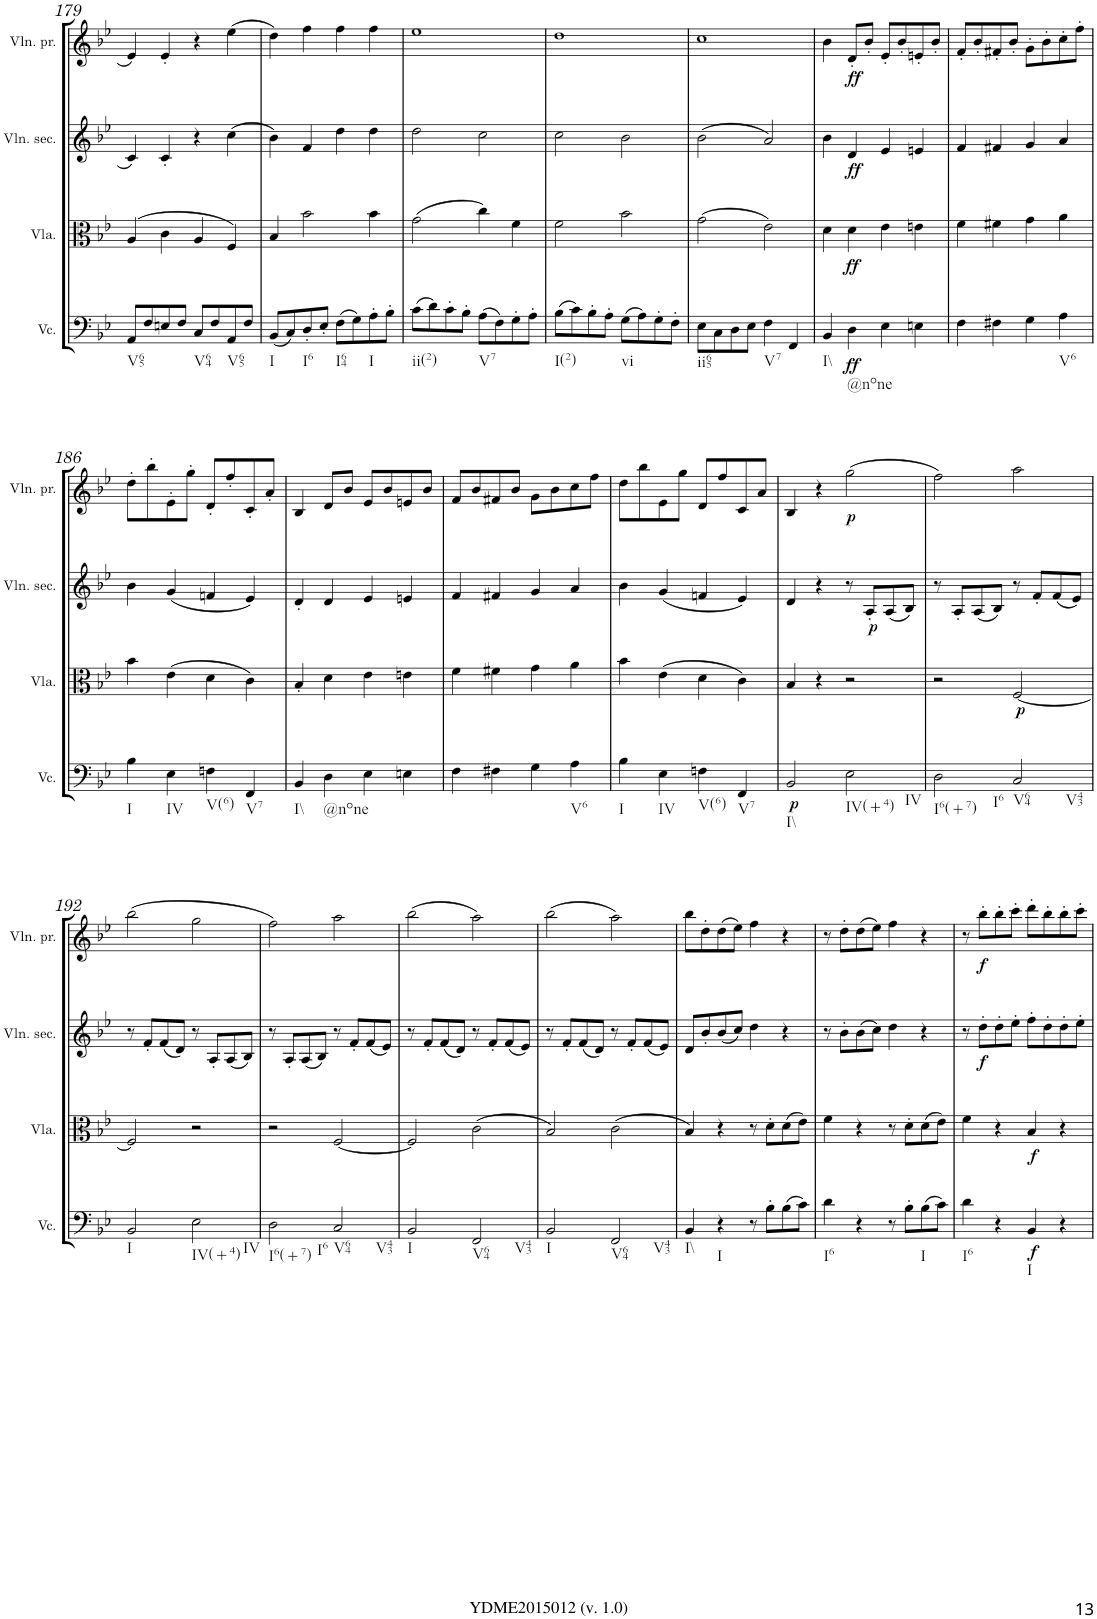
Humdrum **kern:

**kern	**dynam	**kern	**dynam	**kern	**dynam	**kern	**dynam
*part4	*part4	*part3	*part3	*part2	*part2	*part1	*part1
*staff4	*staff4	*staff3	*staff3	*staff2	*staff2	*staff1	*staff1
*I"Violoncelle	*	*I"Viola	*	*I"Violino secondo	*	*I"Violino primo	*
*I'Vc.	*	*I'Vla.	*	*I'Vln. sec.	*	*I'Vln. pr.	*
!!LO:PB:g=z
*clefF4	*	*clefC3	*	*clefG2	*	*clefG2	*
*k[b-e-]	*	*k[b-e-]	*	*k[b-e-]	*	*k[b-e-]	*
*B-:	*	*B-:	*	*B-:	*	*B-:	*
*M2/2	*	*M2/2	*	*M2/2	*	*M2/2	*
*met(c|)	*	*met(c|)	*	*met(c|)	*	*met(c|)	*
=179	=179	=179	=179	=179	=179	=179	=179
!LO:TX:b:t=V65	!	!	!	!	!	!	!
8AA/L	.	(>4A/	.	4c/	.	4e-/	.
8F/	.	.	.	.	.	.	.
8En/	.	4c\	.	4c'/	.	4e-'/	.
8F/J	.	.	.	.	.	.	.
!LO:TX:b:t=V64	!	!	!	!	!	!	!
8C/L	.	4A/	.	4r	.	4r	.
8F/	.	.	.	.	.	.	.
!LO:TX:b:t=V65	!	!	!	!	!	!	!
8AA/	.	4F/)	.	(>4cc\	.	(>4ee-\	.
8F/J	.	.	.	.	.	.	.
=180	=180	=180	=180	=180	=180	=180	=180
!LO:TX:b:t=I	!	!	!	!	!	!	!
(<8BB-/L	.	4B-/	.	4b-\)	.	4dd\)	.
8C/)	.	.	.	.	.	.	.
!LO:TX:b:t=I6	!	!	!	!	!	!	!
8D'/	.	2b-\	.	4f/	.	4ff\	.
8E-'/J	.	.	.	.	.	.	.
!LO:TX:b:t=I64	!	!	!	!	!	!	!
(>8F\L	.	.	.	4dd\	.	4ff\	.
8G\)	.	.	.	.	.	.	.
!LO:TX:b:t=I	!	!	!	!	!	!	!
8A'\	.	4b-\	.	4dd\	.	4ff\	.
8B-'\J	.	.	.	.	.	.	.
=181	=181	=181	=181	=181	=181	=181	=181
!LO:TX:b:t=ii(2)	!	!	!	!	!	!	!
(>8c\L	.	(>2g\	.	2dd\	.	1ee-	.
8d\)	.	.	.	.	.	.	.
8c'\	.	.	.	.	.	.	.
8B-'\J	.	.	.	.	.	.	.
!LO:TX:b:t=V7	!	!	!	!	!	!	!
(>8A\L	.	4cc\)	.	2cc\	.	.	.
8F\)	.	.	.	.	.	.	.
8G'\	.	4f\	.	.	.	.	.
8A'\J	.	.	.	.	.	.	.
=182	=182	=182	=182	=182	=182	=182	=182
!LO:TX:b:t=I(2)	!	!	!	!	!	!	!
(>8B-\L	.	2f\	.	2cc\	.	1dd	.
8c\)	.	.	.	.	.	.	.
8B-'\	.	.	.	.	.	.	.
8A'\J	.	.	.	.	.	.	.
!LO:TX:b:t=vi	!	!	!	!	!	!	!
(>8G\L	.	2b-\	.	2b-\	.	.	.
8A\)	.	.	.	.	.	.	.
8G'\	.	.	.	.	.	.	.
8F'\J	.	.	.	.	.	.	.
=183	=183	=183	=183	=183	=183	=183	=183
!LO:TX:b:t=ii65	!	!	!	!	!	!	!
8E-\L	.	(>2g\	.	(>2b-\	.	1cc	.
8C\	.	.	.	.	.	.	.
8D\	.	.	.	.	.	.	.
8E-\J	.	.	.	.	.	.	.
!LO:TX:b:t=V7	!	!	!	!	!	!	!
4F\	.	2e-\)	.	2a/)	.	.	.
4FF/	.	.	.	.	.	.	.
=184	=184	=184	=184	=184	=184	=184	=184
!LO:TX:b:t=I\\	!	!	!	!	!	!	!
4BB-/	.	4d\	.	4b-\	.	4b-\	.
!LO:TX:b:t=@none	!	!	!	!	!	!	!
!	!LO:DY:b	!	!LO:DY:b	!	!LO:DY:b	!	!LO:DY:b
4D\	ff	4d\	ff	4d/	ff	8d'/L	ff
.	.	.	.	.	.	8b-'/J	.
4E-\	.	4e-\	.	4e-/	.	8e-'/L	.
.	.	.	.	.	.	8b-'/	.
4En\	.	4en\	.	4en/	.	8en'/	.
.	.	.	.	.	.	8b-'/J	.
=185	=185	=185	=185	=185	=185	=185	=185
4F\	.	4f\	.	4f/	.	8f'/L	.
.	.	.	.	.	.	8b-'/	.
4F#X\	.	4f#X\	.	4f#X/	.	8f#X'/	.
.	.	.	.	.	.	8b-'/J	.
4G\	.	4g\	.	4g/	.	8g'\L	.
.	.	.	.	.	.	8b-'\	.
!LO:TX:b:t=V6	!	!	!	!	!	!	!
4A\	.	4a\	.	4a/	.	8cc'\	.
.	.	.	.	.	.	8ff'\J	.
!!LO:LB:g=z
=186	=186	=186	=186	=186	=186	=186	=186
!LO:TX:b:t=I	!	!	!	!	!	!	!
4B-\	.	4b-\	.	4b-\	.	8dd'\L	.
.	.	.	.	.	.	8bb-'\	.
!LO:TX:b:t=IV	!	!	!	!	!	!	!
4E-\	.	(>4e-\	.	(<4g/	.	8e-'\	.
.	.	.	.	.	.	8gg'\J	.
!LO:TX:b:t=V(6)	!	!	!	!	!	!	!
4Fn\	.	4d\	.	4fn/	.	8d'/L	.
.	.	.	.	.	.	8ff'/	.
!LO:TX:b:t=V7	!	!	!	!	!	!	!
4FF/	.	4c\)	.	4e-/)	.	8c'/	.
.	.	.	.	.	.	8a'/J	.
=187	=187	=187	=187	=187	=187	=187	=187
!LO:TX:b:t=I\\	!	!	!	!	!	!	!
4BB-/	.	4B-'/	.	4d'/	.	4B-/	.
!LO:TX:b:t=@none	!	!	!	!	!	!	!
4D\	.	4d\	.	4d/	.	8d/L	.
.	.	.	.	.	.	8b-/J	.
4E-\	.	4e-\	.	4e-/	.	8e-/L	.
.	.	.	.	.	.	8b-/	.
4En\	.	4en\	.	4en/	.	8en/	.
.	.	.	.	.	.	8b-/J	.
=188	=188	=188	=188	=188	=188	=188	=188
4F\	.	4f\	.	4f/	.	8f/L	.
.	.	.	.	.	.	8b-/	.
4F#X\	.	4f#X\	.	4f#X/	.	8f#X/	.
.	.	.	.	.	.	8b-/J	.
4G\	.	4g\	.	4g/	.	8g\L	.
.	.	.	.	.	.	8b-\	.
!LO:TX:b:t=V6	!	!	!	!	!	!	!
4A\	.	4a\	.	4a/	.	8cc\	.
.	.	.	.	.	.	8ff\J	.
=189	=189	=189	=189	=189	=189	=189	=189
!LO:TX:b:t=I	!	!	!	!	!	!	!
4B-\	.	4b-\	.	4b-\	.	8dd\L	.
.	.	.	.	.	.	8bb-\	.
!LO:TX:b:t=IV	!	!	!	!	!	!	!
4E-\	.	(>4e-\	.	(<4g/	.	8e-\	.
.	.	.	.	.	.	8gg\J	.
!LO:TX:b:t=V(6)	!	!	!	!	!	!	!
4Fn\	.	4d\	.	4fn/	.	8d/L	.
.	.	.	.	.	.	8ff/	.
!LO:TX:b:t=V7	!	!	!	!	!	!	!
4FF/	.	4c\)	.	4e-/)	.	8c/	.
.	.	.	.	.	.	8a/J	.
=190	=190	=190	=190	=190	=190	=190	=190
!LO:TX:b:t=I\\	!	!	!	!	!	!	!
!	!LO:DY:b	!	!	!	!	!	!
2BB-/	p	4B-/	.	4d/	.	4B-/	.
.	.	4r	.	4r	.	4r	.
!LO:TX:b:t=IV(+4)	!	!	!	!	!	!	!
!LO:TX:b:t=IV	!	!	!	!	!	!	!
!	!	!	!	!	!	!	!LO:DY:b
2E-\	.	2r	.	8r	.	(>2gg\	p
!	!	!	!	!	!LO:DY:b	!	!
.	.	.	.	8A'/L	p	.	.
.	.	.	.	(<8A/	.	.	.
.	.	.	.	8B-/J)	.	.	.
=191	=191	=191	=191	=191	=191	=191	=191
!LO:TX:b:t=I6(+7)	!	!	!	!	!	!	!
!LO:TX:b:t=I6	!	!	!	!	!	!	!
2D\	.	2r	.	8r	.	2ff\)	.
.	.	.	.	8A'/L	.	.	.
.	.	.	.	(<8A/	.	.	.
.	.	.	.	8B-/J)	.	.	.
!LO:TX:b:t=V64	!	!	!	!	!	!	!
!LO:TX:b:t=V43	!	!	!	!	!	!	!
!	!	!	!LO:DY:b	!	!	!	!
2C/	.	[2F/	p	8r	.	2aa\	.
.	.	.	.	8f'/L	.	.	.
.	.	.	.	(<8f/	.	.	.
.	.	.	.	8e-/J)	.	.	.
!!LO:LB:g=z
=192	=192	=192	=192	=192	=192	=192	=192
!LO:TX:b:t=I	!	!	!	!	!	!	!
2BB-/	.	2F/]	.	8r	.	(>2bb-\	.
.	.	.	.	8f'/L	.	.	.
.	.	.	.	(<8f/	.	.	.
.	.	.	.	8d/J)	.	.	.
!LO:TX:b:t=IV(+4)	!	!	!	!	!	!	!
!LO:TX:b:t=IV	!	!	!	!	!	!	!
2E-\	.	2r	.	8r	.	2gg\	.
.	.	.	.	8A'/L	.	.	.
.	.	.	.	(<8A/	.	.	.
.	.	.	.	8B-/J)	.	.	.
=193	=193	=193	=193	=193	=193	=193	=193
!LO:TX:b:t=I6(+7)	!	!	!	!	!	!	!
!LO:TX:b:t=I6	!	!	!	!	!	!	!
2D\	.	2r	.	8r	.	2ff\)	.
.	.	.	.	8A'/L	.	.	.
.	.	.	.	(<8A/	.	.	.
.	.	.	.	8B-/J)	.	.	.
!LO:TX:b:t=V64	!	!	!	!	!	!	!
!LO:TX:b:t=V43	!	!	!	!	!	!	!
2C/	.	[2F/	.	8r	.	2aa\	.
.	.	.	.	8f'/L	.	.	.
.	.	.	.	(<8f/	.	.	.
.	.	.	.	8e-/J)	.	.	.
=194	=194	=194	=194	=194	=194	=194	=194
!LO:TX:b:t=I	!	!	!	!	!	!	!
2BB-/	.	2F/]	.	8r	.	(>2bb-\	.
.	.	.	.	8f'/L	.	.	.
.	.	.	.	(<8f/	.	.	.
.	.	.	.	8d/J)	.	.	.
!LO:TX:b:t=V64	!	!	!	!	!	!	!
!LO:TX:b:t=V43	!	!	!	!	!	!	!
2FF/	.	(>2c\	.	8r	.	2aa\)	.
.	.	.	.	8f'/L	.	.	.
.	.	.	.	(<8f/	.	.	.
.	.	.	.	8e-/J)	.	.	.
=195	=195	=195	=195	=195	=195	=195	=195
!LO:TX:b:t=I	!	!	!	!	!	!	!
2BB-/	.	2B-/)	.	8r	.	(>2bb-\	.
.	.	.	.	8f'/L	.	.	.
.	.	.	.	(<8f/	.	.	.
.	.	.	.	8d/J)	.	.	.
!LO:TX:b:t=V64	!	!	!	!	!	!	!
!LO:TX:b:t=V43	!	!	!	!	!	!	!
2FF/	.	(>2c\	.	8r	.	2aa\)	.
.	.	.	.	8f'/L	.	.	.
.	.	.	.	(<8f/	.	.	.
.	.	.	.	8e-/J)	.	.	.
=196	=196	=196	=196	=196	=196	=196	=196
!LO:TX:b:t=I\\	!	!	!	!	!	!	!
4BB-/	.	4B-/)	.	8d/L	.	8bb-\L	.
.	.	.	.	8b-'/	.	8dd'\	.
!LO:TX:b:t=I	!	!	!	!	!	!	!
4r	.	4r	.	(<8b-/	.	(>8dd\	.
.	.	.	.	8cc/J)	.	8ee-\J)	.
8r	.	8r	.	4dd\	.	4ff\	.
8B-'\L	.	8d'\L	.	.	.	.	.
(>8B-\	.	(>8d\	.	4r	.	4r	.
8c\J)	.	8e-\J)	.	.	.	.	.
=197	=197	=197	=197	=197	=197	=197	=197
!LO:TX:b:t=I6	!	!	!	!	!	!	!
4d\	.	4f\	.	8r	.	8r	.
.	.	.	.	8b-'\L	.	8dd'\L	.
4r	.	4r	.	(>8b-\	.	(>8dd\	.
.	.	.	.	8cc\J)	.	8ee-\J)	.
8r	.	8r	.	4dd\	.	4ff\	.
8B-'\L	.	8d'\L	.	.	.	.	.
!LO:TX:b:t=I	!	!	!	!	!	!	!
(>8B-\	.	(>8d\	.	4r	.	4r	.
8c\J)	.	8e-\J)	.	.	.	.	.
=198	=198	=198	=198	=198	=198	=198	=198
!LO:TX:b:t=I6	!	!	!	!	!	!	!
4d\	.	4f\	.	8r	.	8r	.
!	!	!	!	!	!LO:DY:b	!	!LO:DY:b
.	.	.	.	8dd'\L	f	8bb-'\L	f
4r	.	4r	.	8dd'\	.	8bb-'\	.
.	.	.	.	8ee-'\J	.	8ccc'\J	.
!LO:TX:b:t=I	!	!	!	!	!	!	!
!	!LO:DY:b	!	!LO:DY:b	!	!	!	!
4BB-/	f	4B-/	f	8ff'\L	.	8ddd'\L	.
.	.	.	.	8dd'\	.	8bb-'\	.
4r	.	4r	.	8dd'\	.	8bb-'\	.
.	.	.	.	8ee-'\J	.	8ccc'\J	.
=	=	=	=	=	=	=	=
*-	*-	*-	*-	*-	*-	*-	*-
